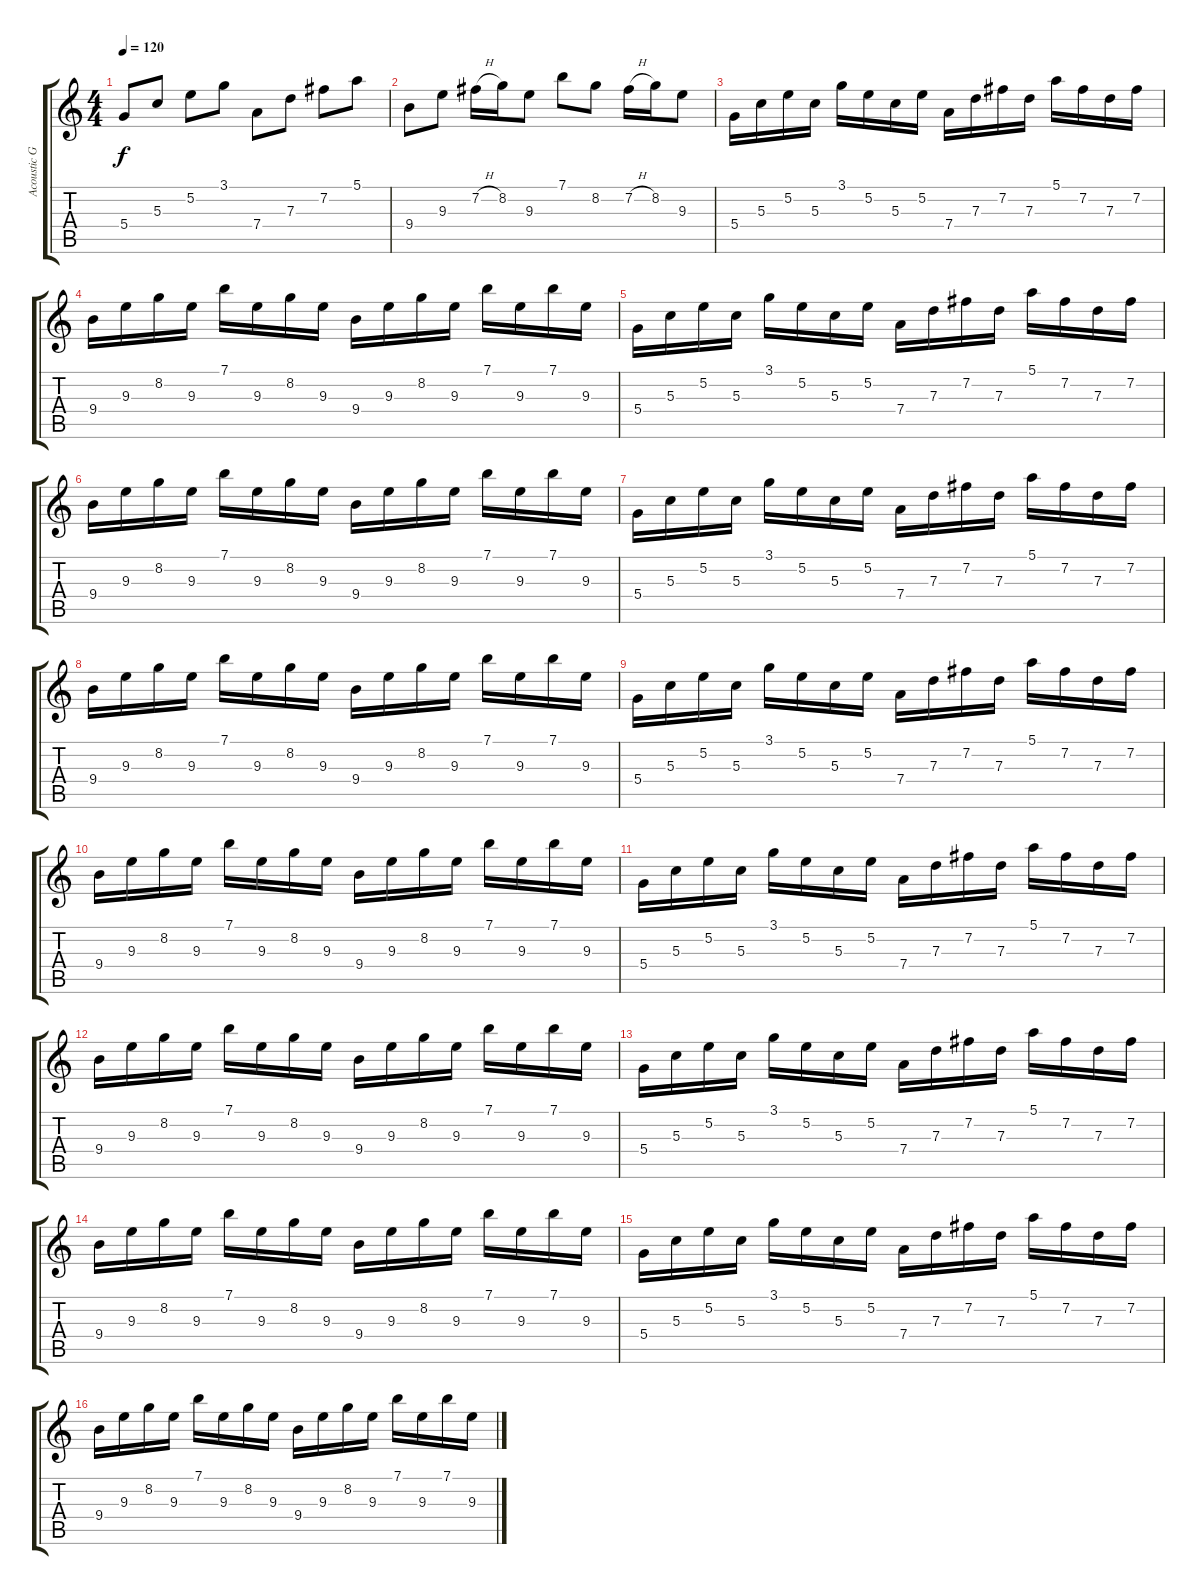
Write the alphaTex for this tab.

\track ("Acoustic Guitar 2" "Acoustic G") {instrument acousticguitarsteel}
\staff {score tabs}
\tuning (E4 B3 G3 D3 A2 E2) {hide}
\ts (4 4)
\tempo 120
\clef g2
\ks c
5.4.8{dy f} 5.3.8 5.2.8 3.1.8 7.4.8 7.3.8 7.2.8 5.1.8 |
9.4.8 9.3.8 7.2{h}.16 8.2.16 9.3.8 7.1.8 8.2.8 7.2{h}.16 8.2.16 9.3.8 |
5.4.16 5.3.16 5.2.16 5.3.16 3.1.16 5.2.16 5.3.16 5.2.16 7.4.16 7.3.16 7.2.16 7.3.16 5.1.16 7.2.16 7.3.16 7.2.16 |
9.4.16 9.3.16 8.2.16 9.3.16 7.1.16 9.3.16 8.2.16 9.3.16 9.4.16 9.3.16 8.2.16 9.3.16 7.1.16 9.3.16 7.1.16 9.3.16 |
5.4.16 5.3.16 5.2.16 5.3.16 3.1.16 5.2.16 5.3.16 5.2.16 7.4.16 7.3.16 7.2.16 7.3.16 5.1.16 7.2.16 7.3.16 7.2.16 |
9.4.16 9.3.16 8.2.16 9.3.16 7.1.16 9.3.16 8.2.16 9.3.16 9.4.16 9.3.16 8.2.16 9.3.16 7.1.16 9.3.16 7.1.16 9.3.16 |
5.4.16 5.3.16 5.2.16 5.3.16 3.1.16 5.2.16 5.3.16 5.2.16 7.4.16 7.3.16 7.2.16 7.3.16 5.1.16 7.2.16 7.3.16 7.2.16 |
9.4.16 9.3.16 8.2.16 9.3.16 7.1.16 9.3.16 8.2.16 9.3.16 9.4.16 9.3.16 8.2.16 9.3.16 7.1.16 9.3.16 7.1.16 9.3.16 |
5.4.16 5.3.16 5.2.16 5.3.16 3.1.16 5.2.16 5.3.16 5.2.16 7.4.16 7.3.16 7.2.16 7.3.16 5.1.16 7.2.16 7.3.16 7.2.16 |
9.4.16 9.3.16 8.2.16 9.3.16 7.1.16 9.3.16 8.2.16 9.3.16 9.4.16 9.3.16 8.2.16 9.3.16 7.1.16 9.3.16 7.1.16 9.3.16 |
5.4.16 5.3.16 5.2.16 5.3.16 3.1.16 5.2.16 5.3.16 5.2.16 7.4.16 7.3.16 7.2.16 7.3.16 5.1.16 7.2.16 7.3.16 7.2.16 |
9.4.16 9.3.16 8.2.16 9.3.16 7.1.16 9.3.16 8.2.16 9.3.16 9.4.16 9.3.16 8.2.16 9.3.16 7.1.16 9.3.16 7.1.16 9.3.16 |
5.4.16 5.3.16 5.2.16 5.3.16 3.1.16 5.2.16 5.3.16 5.2.16 7.4.16 7.3.16 7.2.16 7.3.16 5.1.16 7.2.16 7.3.16 7.2.16 |
9.4.16 9.3.16 8.2.16 9.3.16 7.1.16 9.3.16 8.2.16 9.3.16 9.4.16 9.3.16 8.2.16 9.3.16 7.1.16 9.3.16 7.1.16 9.3.16 |
5.4.16 5.3.16 5.2.16 5.3.16 3.1.16 5.2.16 5.3.16 5.2.16 7.4.16 7.3.16 7.2.16 7.3.16 5.1.16 7.2.16 7.3.16 7.2.16 |
9.4.16 9.3.16 8.2.16 9.3.16 7.1.16 9.3.16 8.2.16 9.3.16 9.4.16 9.3.16 8.2.16 9.3.16 7.1.16 9.3.16 7.1.16 9.3.16
